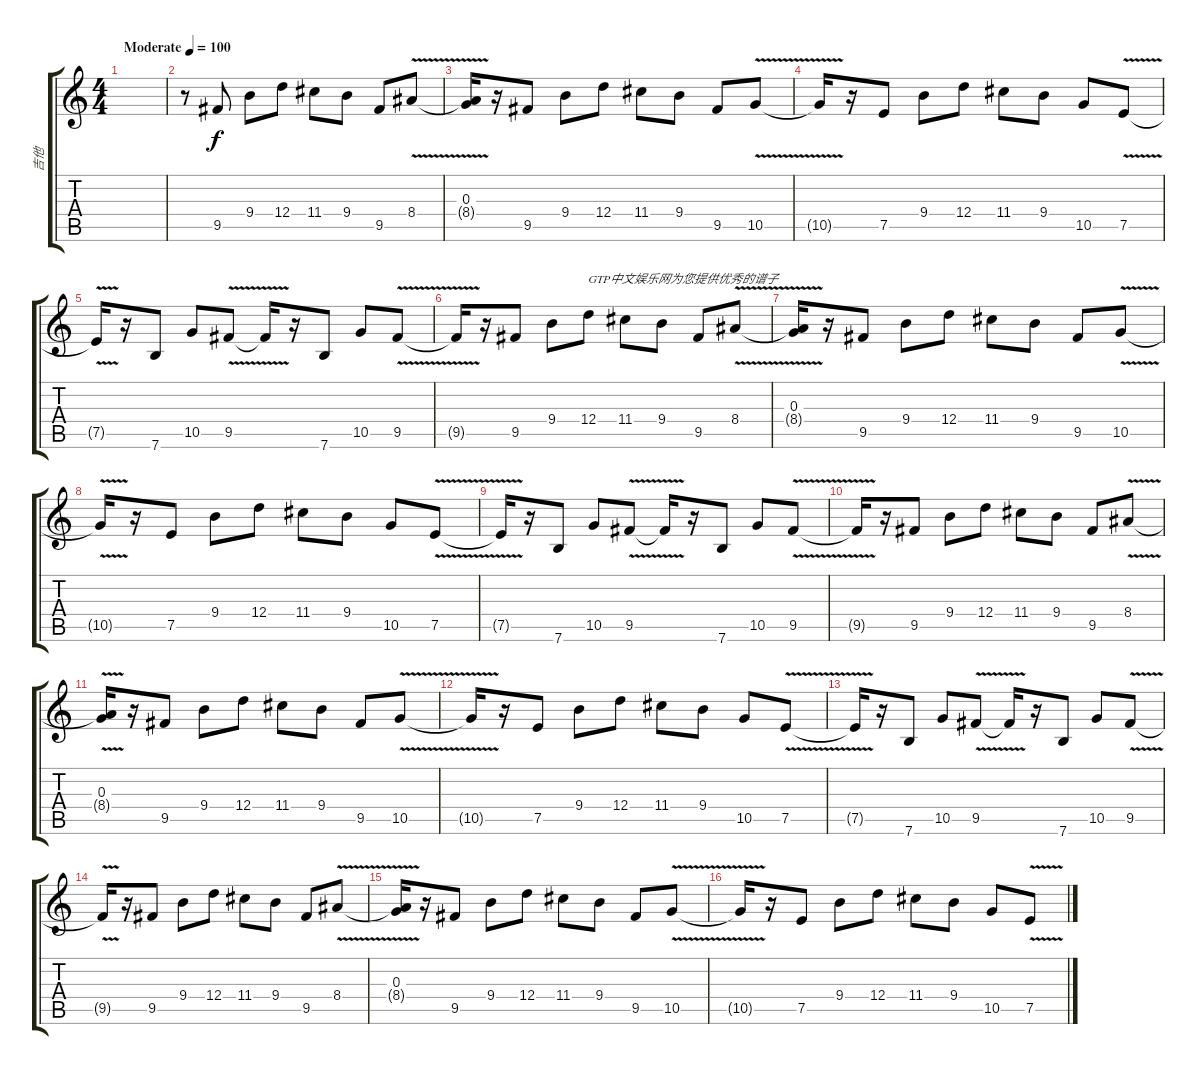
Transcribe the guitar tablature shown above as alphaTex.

\track ("吉他" "吉他") {instrument overdrivenguitar}
\staff {score tabs}
\tuning (E4 B3 G3 D3 A2 E2) {hide}
\ts (4 4)
\tempo (100 "Moderate")
\clef g2
\ks c
|
r.8 9.5.8 9.4.8 12.4.8 11.4.8 9.4.8 9.5.8 8.4{v}.8 |
(0.3 8.4{t}).16 r.16 9.5.8 9.4.8 12.4.8 11.4.8 9.4.8 9.5.8 10.5{v}.8 |
10.5{t}.16 r.16 7.5.8 9.4.8 12.4.8 11.4.8 9.4.8 10.5.8 7.5{v}.8 |
7.5{t}.16 r.16 7.6.8 10.5.8 9.5{v}.8 9.5{t}.16 r.16 7.6.8 10.5.8 9.5{v}.8 |
9.5{t}.16 r.16 9.5.8 9.4.8 12.4.8{txt "GTP中文娱乐网为您提供优秀的谱子"} 11.4.8 9.4.8 9.5.8 8.4{v}.8 |
(0.3 8.4{t}).16 r.16 9.5.8 9.4.8 12.4.8 11.4.8 9.4.8 9.5.8 10.5{v}.8 |
10.5{t}.16 r.16 7.5.8 9.4.8 12.4.8 11.4.8 9.4.8 10.5.8 7.5{v}.8 |
7.5{t}.16 r.16 7.6.8 10.5.8 9.5{v}.8 9.5{t}.16 r.16 7.6.8 10.5.8 9.5{v}.8 |
9.5{t}.16 r.16 9.5.8 9.4.8 12.4.8 11.4.8 9.4.8 9.5.8 8.4{v}.8 |
(0.3 8.4{t}).16 r.16 9.5.8 9.4.8 12.4.8 11.4.8 9.4.8 9.5.8 10.5{v}.8 |
10.5{t}.16 r.16 7.5.8 9.4.8 12.4.8 11.4.8 9.4.8 10.5.8 7.5{v}.8 |
7.5{t}.16 r.16 7.6.8 10.5.8 9.5{v}.8 9.5{t}.16 r.16 7.6.8 10.5.8 9.5{v}.8 |
9.5{t}.16 r.16 9.5.8 9.4.8 12.4.8 11.4.8 9.4.8 9.5.8 8.4{v}.8 |
(0.3 8.4{t}).16 r.16 9.5.8 9.4.8 12.4.8 11.4.8 9.4.8 9.5.8 10.5{v}.8 |
10.5{t}.16 r.16 7.5.8 9.4.8 12.4.8 11.4.8 9.4.8 10.5.8 7.5{v}.8
